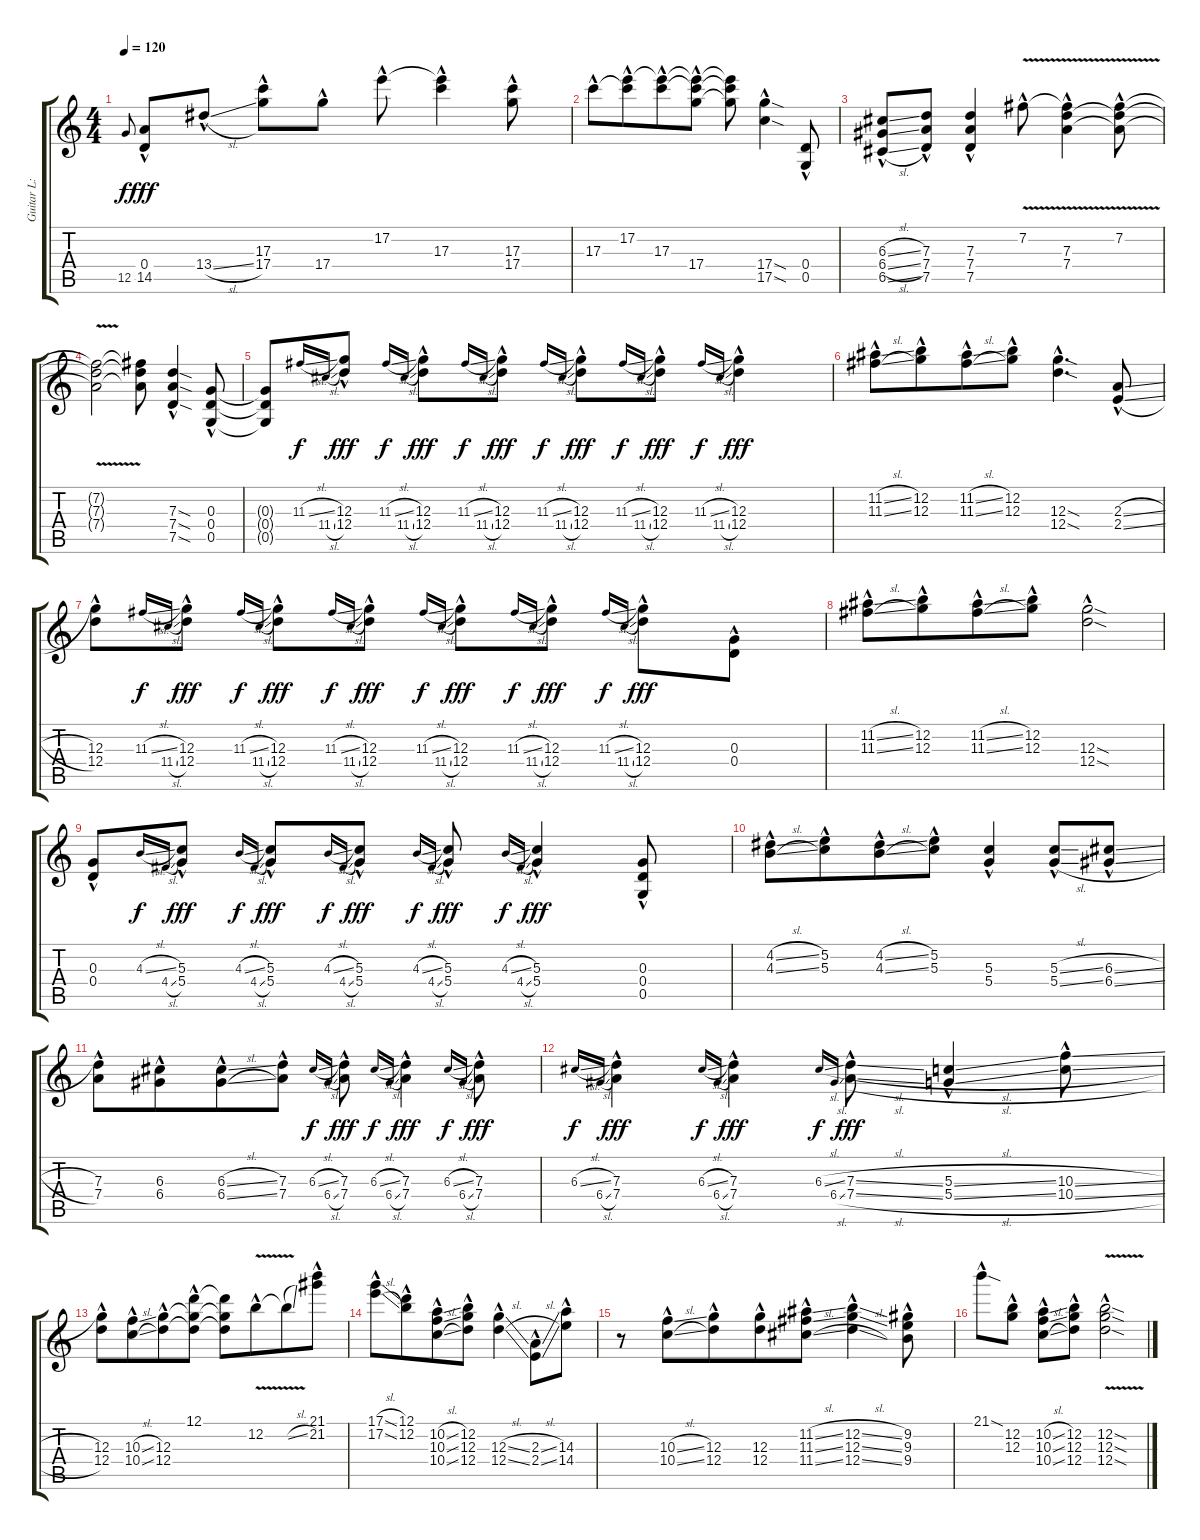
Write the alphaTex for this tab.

\track ("Guitar L: George" "Guitar L: ") {instrument distortionguitar}
\staff {score tabs}
\tuning (D4 B3 G3 D3 G2 D2) {hide}
\ts (4 4)
\tempo 120
\clef g2
\ks c
12.5.8{gr onbeat dy f} (0.4{hac} 14.5{hac}).8{dy fff} 13.4{sl hac}.8 (17.3{hac} 17.4{hac}).8 17.4{hac}.8 17.2{hac}.8 (17.2{t} 17.3{hac}).4 (17.3{hac} 17.4{hac}).8 |
17.3{hac}.8 (17.2{hac} 17.3{t}).8{beam merge} (17.2{t} 17.3{hac}).8 (17.2{t} 17.3{t} 17.4{hac}).8 (17.2{t} 17.3{t} 17.4{t}).8 (17.4{sod hac} 17.5{sod hac}).4 (0.4{hac} 0.5{hac}).8 |
(6.3{sl hac} 6.4{sl hac} 6.5{sl hac}).8 (7.3{hac} 7.4{hac} 7.5{hac}).8 (7.3{hac} 7.4{hac} 7.5{hac}).4 7.2{v hac}.8 (7.2{t} 7.3{v hac} 7.4{v hac}).4 (7.2{v hac} 7.3{t} 7.4{t}).8 |
(7.2{t} 7.3{t} 7.4{t}).2 (7.2{t} 7.3{t} 7.4{t}).8 (7.3{sod hac} 7.4{sod hac} 7.5{sod hac}).4 (0.3{hac} 0.4{hac} 0.5{hac}).8 |
(0.3{t} 0.4{t} 0.5{t}).8 11.3{sl}.16{gr onbeat dy f} 11.4{sl}.16{gr onbeat} (12.3{hac} 12.4{hac}).8{dy fff} 11.3{sl}.16{gr onbeat dy f} 11.4{sl}.16{gr onbeat beam merge} (12.3{hac} 12.4{hac}).8{dy fff} 11.3{sl}.16{gr onbeat dy f} 11.4{sl}.16{gr onbeat} (12.3{hac} 12.4{hac}).8{dy fff} 11.3{sl}.16{gr onbeat dy f} 11.4{sl}.16{gr onbeat} (12.3{hac} 12.4{hac}).8{dy fff} 11.3{sl}.16{gr onbeat dy f} 11.4{sl}.16{gr onbeat} (12.3{hac} 12.4{hac}).8{dy fff} 11.3{sl}.16{gr onbeat dy f} 11.4{sl}.16{gr onbeat beam merge} (12.3{hac} 12.4{hac}).4{dy fff} |
(11.2{sl hac} 11.3{sl hac}).8 (12.2{hac} 12.3{hac}).8{beam merge} (11.2{sl hac} 11.3{sl hac}).8 (12.2{hac} 12.3{hac}).8 (12.3{sod hac} 12.4{sod hac}).4{d} (2.3{sl hac} 2.4{sl hac}).8 |
(12.3{hac} 12.4{hac}).8 11.3{sl}.16{gr onbeat dy f} 11.4{sl}.16{gr onbeat} (12.3{hac} 12.4{hac}).8{dy fff} 11.3{sl}.16{gr onbeat dy f} 11.4{sl}.16{gr onbeat beam merge} (12.3{hac} 12.4{hac}).8{dy fff} 11.3{sl}.16{gr onbeat dy f} 11.4{sl}.16{gr onbeat} (12.3{hac} 12.4{hac}).8{dy fff} 11.3{sl}.16{gr onbeat dy f} 11.4{sl}.16{gr onbeat} (12.3{hac} 12.4{hac}).8{dy fff} 11.3{sl}.16{gr onbeat dy f} 11.4{sl}.16{gr onbeat} (12.3{hac} 12.4{hac}).8{dy fff} 11.3{sl}.16{gr onbeat dy f} 11.4{sl}.16{gr onbeat beam merge} (12.3{hac} 12.4{hac}).8{dy fff} (0.3{hac} 0.4{hac}).8 |
(11.2{sl hac} 11.3{sl hac}).8 (12.2{hac} 12.3{hac}).8{beam merge} (11.2{sl hac} 11.3{sl hac}).8 (12.2{hac} 12.3{hac}).8 (12.3{sod hac} 12.4{sod hac}).2 |
(0.3{hac} 0.4{hac}).8 4.3{sl}.16{gr onbeat dy f} 4.4{sl}.16{gr onbeat} (5.3{hac} 5.4{hac}).8{dy fff} 4.3{sl}.16{gr onbeat dy f} 4.4{sl}.16{gr onbeat} (5.3{hac} 5.4{hac}).8{dy fff} 4.3{sl}.16{gr onbeat dy f} 4.4{sl}.16{gr onbeat} (5.3{hac} 5.4{hac}).8{dy fff} 4.3{sl}.16{gr onbeat dy f} 4.4{sl}.16{gr onbeat} (5.3{hac} 5.4{hac}).8{dy fff} 4.3{sl}.16{gr onbeat dy f} 4.4{sl}.16{gr onbeat} (5.3{hac} 5.4{hac}).4{dy fff} (0.3{hac} 0.4{hac} 0.5{hac}).8 |
(4.2{sl hac} 4.3{sl hac}).8 (5.2{hac} 5.3{hac}).8{beam merge} (4.2{sl hac} 4.3{sl hac}).8 (5.2{hac} 5.3{hac}).8 (5.3{hac} 5.4{hac}).4 (5.3{sl hac} 5.4{sl hac}).8 (6.3{sl hac} 6.4{sl hac}).8 |
(7.3{hac} 7.4{hac}).8 (6.3{hac} 6.4{hac}).8{beam merge} (6.3{sl hac} 6.4{sl hac}).8 (7.3{hac} 7.4{hac}).8 6.3{sl}.16{gr onbeat dy f} 6.4{sl}.16{gr onbeat} (7.3{hac} 7.4{hac}).8{dy fff} 6.3{sl}.16{gr onbeat dy f} 6.4{sl}.16{gr onbeat} (7.3{hac} 7.4{hac}).4{dy fff} 6.3{sl}.16{gr onbeat dy f} 6.4{sl}.16{gr onbeat} (7.3{hac} 7.4{hac}).8{dy fff} |
6.3{sl}.16{gr onbeat dy f} 6.4{sl}.16{gr onbeat} (7.3{hac} 7.4{hac}).4{dy fff} 6.3{sl}.16{gr onbeat dy f} 6.4{sl}.16{gr onbeat} (7.3{hac} 7.4{hac}).4{dy fff} 6.3{sl}.16{gr onbeat dy f} 6.4{sl}.16{gr onbeat} (7.3{sl hac} 7.4{sl hac}).8{dy fff} (5.3{sl hac} 5.4{sl hac}).4 (10.3{sl hac} 10.4{sl hac}).8 |
(12.3{hac} 12.4{hac}).8 (10.3{sl hac} 10.4{sl hac}).8{beam merge} (12.3{hac} 12.4{hac}).8 (12.1{hac} 12.3{t} 12.4{t}).8{beam split} (12.1{t} 12.3{t} 12.4{t}).8 12.2{v hac}.8{beam merge} 12.2{sl t}.8 (21.1{hac} 21.2{hac}).8 |
(17.1{sl hac} 17.2{sl hac}).8 (12.1{hac} 12.2{hac}).8{beam merge} (10.2{sl hac} 10.3{sl hac} 10.4{sl hac}).8 (12.2{hac} 12.3{hac} 12.4{hac}).8 (12.3{sl hac} 12.4{sl hac}).4 (2.3{sl hac} 2.4{sl hac}).8 (14.3{hac} 14.4{hac}).8 |
r.8 (10.3{sl hac} 10.4{sl hac}).8{beam merge} (12.3{hac} 12.4{hac}).8 (12.3{hac} 12.4{hac}).8{beam merge} (11.2{sl hac} 11.3{sl hac} 11.4{sl hac}).8 (12.2{sl hac} 12.3{sl hac} 12.4{sl hac}).4 (9.2{hac} 9.3{hac} 9.4{hac}).8 |
21.1{sod hac}.8 (12.2{hac} 12.3{hac}).8 (10.2{sl hac} 10.3{sl hac} 10.4{sl hac}).8 (12.2{hac} 12.3{hac} 12.4{hac}).8 (12.2{sod hac} 12.3{v sod hac} 12.4{sod hac}).2
